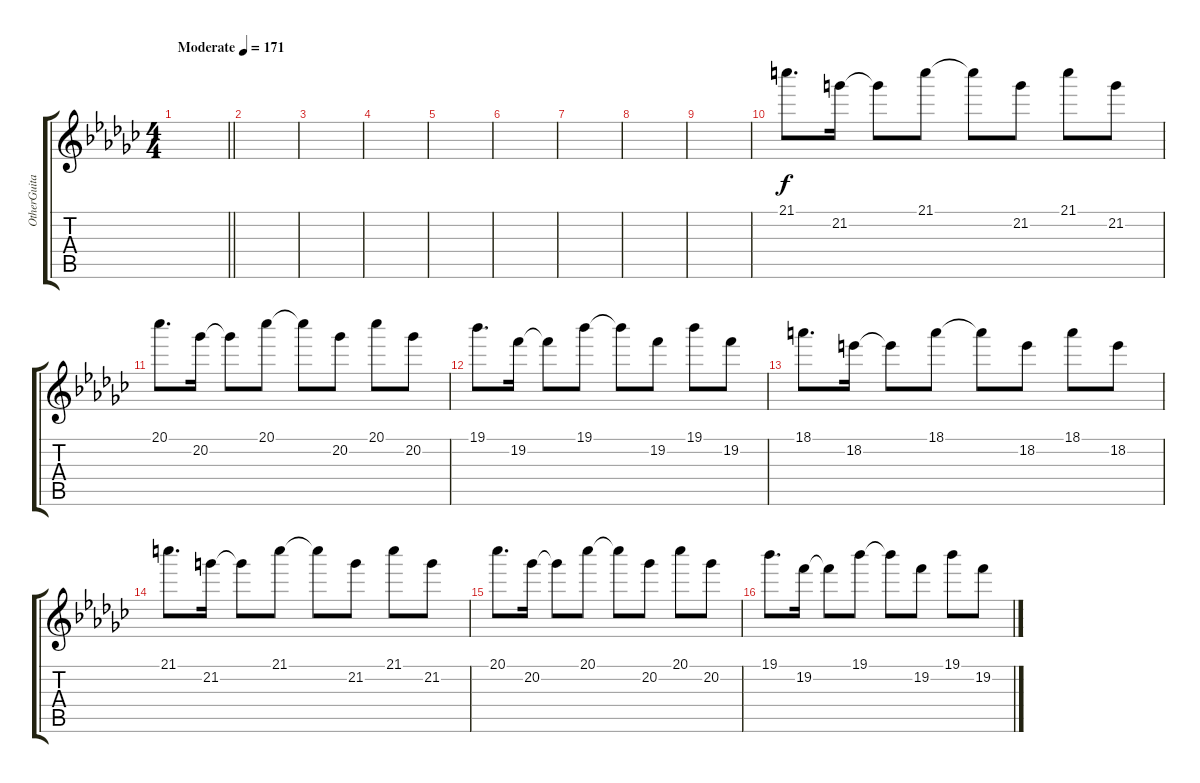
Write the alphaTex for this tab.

\track ("OtherGuitar" "OtherGuita") {instrument overdrivenguitar}
\staff {score tabs}
\tuning (Eb4 Bb3 Gb3 Db3 Ab2 Eb2) {hide}
\ts (4 4)
\tempo (171 "Moderate")
\clef g2
\barLineRight lightlight
\ks gb
|
|
|
|
|
|
|
|
|
21.1.8{d} 21.2.16 21.2{t}.8 21.1.8 21.1{t}.8 21.2.8 21.1.8 21.2.8 |
20.1.8{d} 20.2.16 20.2{t}.8 20.1.8 20.1{t}.8 20.2.8 20.1.8 20.2.8 |
19.1.8{d} 19.2.16 19.2{t}.8 19.1.8 19.1{t}.8 19.2.8 19.1.8 19.2.8 |
18.1.8{d} 18.2.16 18.2{t}.8 18.1.8 18.1{t}.8 18.2.8 18.1.8 18.2.8 |
21.1.8{d} 21.2.16 21.2{t}.8 21.1.8 21.1{t}.8 21.2.8 21.1.8 21.2.8 |
20.1.8{d} 20.2.16 20.2{t}.8 20.1.8 20.1{t}.8 20.2.8 20.1.8 20.2.8 |
19.1.8{d} 19.2.16 19.2{t}.8 19.1.8 19.1{t}.8 19.2.8 19.1.8 19.2.8
